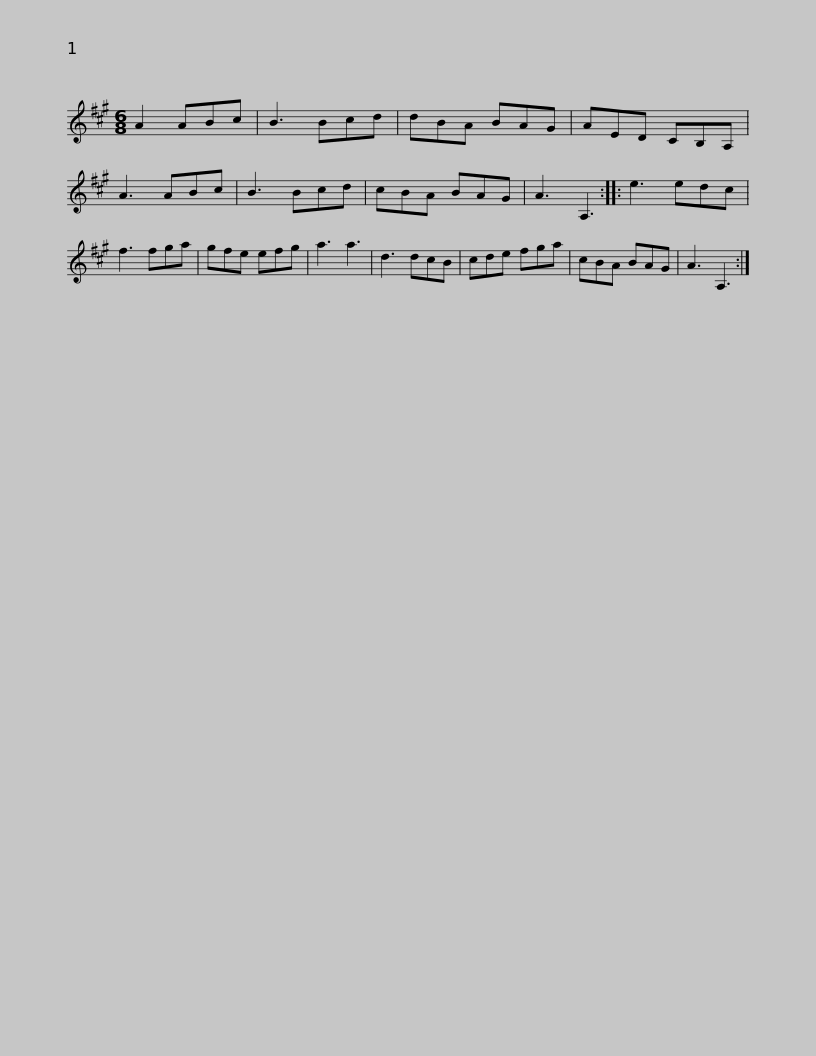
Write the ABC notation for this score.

X:1
L:1/8
M:6/8
I:linebreak $
K:A
V:1 treble
V:1
 A2 ABc | B3 Bcd | dBA BAG | AED CB,A, | A3 ABc | %5
 B3 Bcd | cBA BAG | A3 A,3 ::$ e3 edc | f3 fga | %10
 gfe efg | a3 a3 | d3 dcB | cde fga | cBA BAG | %15
 A3 A,3 :| %16
